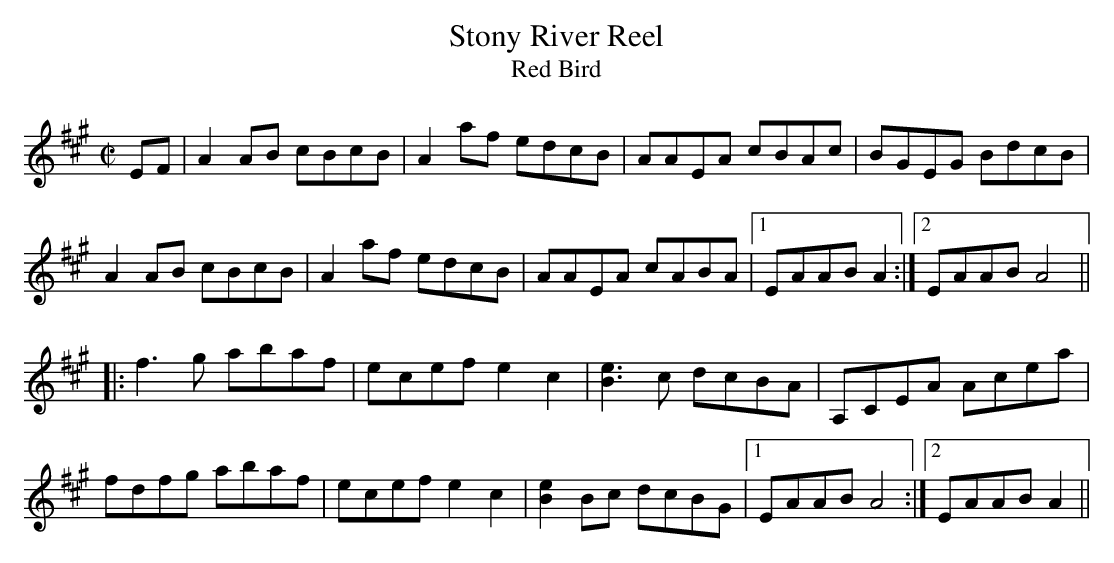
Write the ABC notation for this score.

X:1
T:Stony River Reel
T:Red Bird
M:C|
L:1/8
K:A
EF|A2AB cBcB|A2 af edcB|AAEA cBAc|BGEG BdcB|
A2AB cBcB|A2 af edcB|AAEA cABA|1EAAB A2:|2EAAB A4||
|:f3g abaf|ecef e2c2|[B3e3]c dcBA|A,CEA Acea|
fdfg abaf|ecef e2c2|[B2e2]Bc dcBG|1EAAB A4:|2 EAAB A2||
